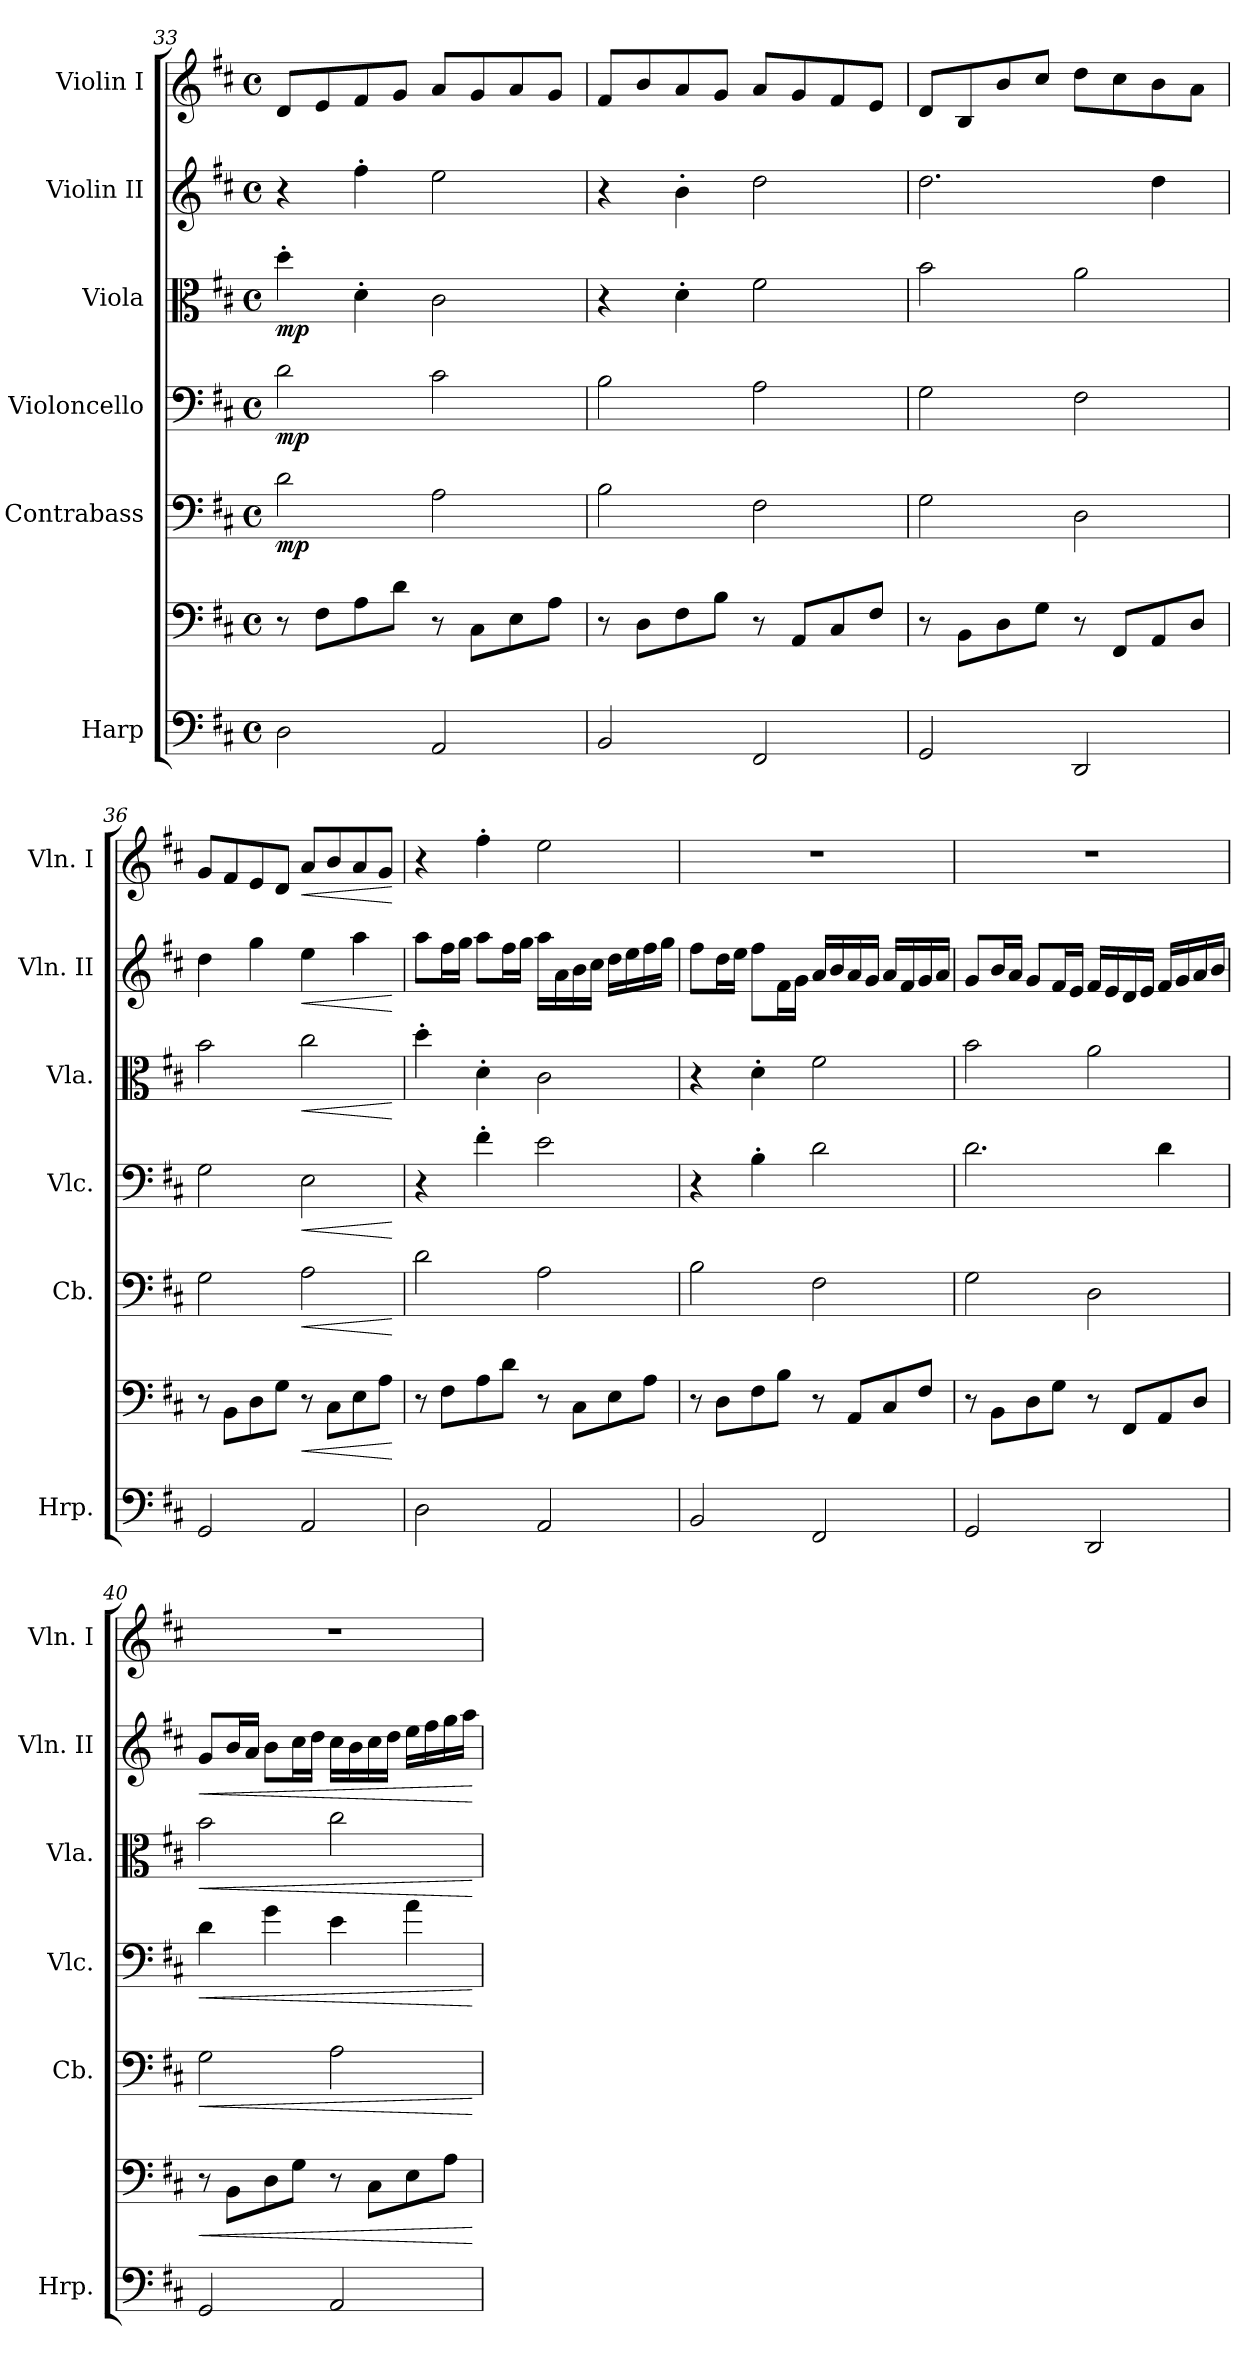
**kern	**kern	**dynam	**kern	**dynam	**kern	**dynam	**kern	**dynam	**kern	**dynam	**kern	**dynam
*part6	*part6	*part6	*part5	*part5	*part4	*part4	*part3	*part3	*part2	*part2	*part1	*part1
*staff7	*staff6	*staff6/7	*staff5	*staff5	*staff4	*staff4	*staff3	*staff3	*staff2	*staff2	*staff1	*staff1
*I"Harp	*	*	*I"Contrabass	*	*I"Violoncello	*	*I"Viola	*	*I"Violin II	*	*I"Violin I	*
*I'Hrp.	*	*	*I'Cb.	*	*I'Vlc.	*	*I'Vla.	*	*I'Vln. II	*	*I'Vln. I	*
!!LO:PB:g=z
*clefF4	*clefF4	*	*clefF4	*	*clefF4	*	*clefC3	*	*clefG2	*	*clefG2	*
*	*	*	*ITrd7c12	*	*	*	*	*	*	*	*	*
*k[f#c#]	*k[f#c#]	*	*k[f#c#]	*	*k[f#c#]	*	*k[f#c#]	*	*k[f#c#]	*	*k[f#c#]	*
*M4/4	*M4/4	*	*M4/4	*	*M4/4	*	*M4/4	*	*M4/4	*	*M4/4	*
*met(c)	*met(c)	*	*met(c)	*	*met(c)	*	*met(c)	*	*met(c)	*	*met(c)	*
=33	=33	=33	=33	=33	=33	=33	=33	=33	=33	=33	=33	=33
!	!	!LO:DY:b=2	!	!	!	!	!	!	!	!	!	!
!	!	!LO:DY:n=1:b	!	!LO:DY:b	!	!LO:DY:b	!	!LO:DY:b	!	!	!	!
2D\	8r	mp mp	2D\	mp	2d\	mp	4dd'\	mp	4r	.	8d/L	.
.	8F#\L	.	.	.	.	.	.	.	.	.	8e/	.
.	8A\	.	.	.	.	.	4d'\	.	4ff#'\	.	8f#/	.
.	8d\J	.	.	.	.	.	.	.	.	.	8g/J	.
2AA/	8r	.	2AA\	.	2c#\	.	2c#\	.	2ee\	.	8a/L	.
.	8C#\L	.	.	.	.	.	.	.	.	.	8g/	.
.	8E\	.	.	.	.	.	.	.	.	.	8a/	.
.	8A\J	.	.	.	.	.	.	.	.	.	8g/J	.
=34	=34	=34	=34	=34	=34	=34	=34	=34	=34	=34	=34	=34
2BB/	8r	.	2BB\	.	2B\	.	4r	.	4r	.	8f#/L	.
.	8D\L	.	.	.	.	.	.	.	.	.	8b/	.
.	8F#\	.	.	.	.	.	4d'\	.	4b'\	.	8a/	.
.	8B\J	.	.	.	.	.	.	.	.	.	8g/J	.
2FF#/	8r	.	2FF#\	.	2A\	.	2f#\	.	2dd\	.	8a/L	.
.	8AA/L	.	.	.	.	.	.	.	.	.	8g/	.
.	8C#/	.	.	.	.	.	.	.	.	.	8f#/	.
.	8F#/J	.	.	.	.	.	.	.	.	.	8e/J	.
=35	=35	=35	=35	=35	=35	=35	=35	=35	=35	=35	=35	=35
2GG/	8r	.	2GG\	.	2G\	.	2b\	.	2.dd\	.	8d/L	.
.	8BB\L	.	.	.	.	.	.	.	.	.	8B/	.
.	8D\	.	.	.	.	.	.	.	.	.	8b/	.
.	8G\J	.	.	.	.	.	.	.	.	.	8cc#/J	.
2DD/	8r	.	2DD\	.	2F#\	.	2a\	.	.	.	8dd\L	.
.	8FF#/L	.	.	.	.	.	.	.	.	.	8cc#\	.
.	8AA/	.	.	.	.	.	.	.	4dd\	.	8b\	.
.	8D/J	.	.	.	.	.	.	.	.	.	8a\J	.
=36	=36	=36	=36	=36	=36	=36	=36	=36	=36	=36	=36	=36
2GG/	8r	.	2GG\	.	2G\	.	2b\	.	4dd\	.	8g/L	.
.	8BB\L	.	.	.	.	.	.	.	.	.	8f#/	.
.	8D\	.	.	.	.	.	.	.	4gg\	.	8e/	.
.	8G\J	.	.	.	.	.	.	.	.	.	8d/J	.
!	!	!LO:HP:b	!	!LO:HP:b	!	!LO:HP:b	!	!LO:HP:b	!	!LO:HP:b	!	!LO:HP:b
2AA/	8r	<	2AA\	<	2E\	<	2cc#\	<	4ee\	<	8a/L	<
.	8C#\L	.	.	.	.	.	.	.	.	.	8b/	.
.	8E\	.	.	.	.	.	.	.	4aa\	.	8a/	.
.	8A\J	.	.	.	.	.	.	.	.	.	8g/J	.
.	.	[	.	[	.	[	.	[	.	[	.	[
=37	=37	=37	=37	=37	=37	=37	=37	=37	=37	=37	=37	=37
2D\	8r	.	2D\	.	4r	.	4dd'\	.	8aa\L	.	4r	.
.	8F#\L	.	.	.	.	.	.	.	16ff#\L	.	.	.
.	.	.	.	.	.	.	.	.	16gg\JJ	.	.	.
.	8A\	.	.	.	4f#'\	.	4d'\	.	8aa\L	.	4ff#'\	.
.	8d\J	.	.	.	.	.	.	.	16ff#\L	.	.	.
.	.	.	.	.	.	.	.	.	16gg\JJ	.	.	.
2AA/	8r	.	2AA\	.	2e\	.	2c#\	.	16aa\LL	.	2ee\	.
.	.	.	.	.	.	.	.	.	16a\	.	.	.
.	8C#\L	.	.	.	.	.	.	.	16b\	.	.	.
.	.	.	.	.	.	.	.	.	16cc#\JJ	.	.	.
.	8E\	.	.	.	.	.	.	.	16dd\LL	.	.	.
.	.	.	.	.	.	.	.	.	16ee\	.	.	.
.	8A\J	.	.	.	.	.	.	.	16ff#\	.	.	.
.	.	.	.	.	.	.	.	.	16gg\JJ	.	.	.
!!LO:PB:g=z
=38	=38	=38	=38	=38	=38	=38	=38	=38	=38	=38	=38	=38
2BB/	8r	.	2BB\	.	4r	.	4r	.	8ff#\L	.	1r	.
.	8D\L	.	.	.	.	.	.	.	16dd\L	.	.	.
.	.	.	.	.	.	.	.	.	16ee\JJ	.	.	.
.	8F#\	.	.	.	4B'\	.	4d'\	.	8ff#\L	.	.	.
.	8B\J	.	.	.	.	.	.	.	16f#\L	.	.	.
.	.	.	.	.	.	.	.	.	16g\JJ	.	.	.
2FF#/	8r	.	2FF#\	.	2d\	.	2f#\	.	16a/LL	.	.	.
.	.	.	.	.	.	.	.	.	16b/	.	.	.
.	8AA/L	.	.	.	.	.	.	.	16a/	.	.	.
.	.	.	.	.	.	.	.	.	16g/JJ	.	.	.
.	8C#/	.	.	.	.	.	.	.	16a/LL	.	.	.
.	.	.	.	.	.	.	.	.	16f#/	.	.	.
.	8F#/J	.	.	.	.	.	.	.	16g/	.	.	.
.	.	.	.	.	.	.	.	.	16a/JJ	.	.	.
=39	=39	=39	=39	=39	=39	=39	=39	=39	=39	=39	=39	=39
2GG/	8r	.	2GG\	.	2.d\	.	2b\	.	8g/L	.	1r	.
.	8BB\L	.	.	.	.	.	.	.	16b/L	.	.	.
.	.	.	.	.	.	.	.	.	16a/JJ	.	.	.
.	8D\	.	.	.	.	.	.	.	8g/L	.	.	.
.	8G\J	.	.	.	.	.	.	.	16f#/L	.	.	.
.	.	.	.	.	.	.	.	.	16e/JJ	.	.	.
2DD/	8r	.	2DD\	.	.	.	2a\	.	16f#/LL	.	.	.
.	.	.	.	.	.	.	.	.	16e/	.	.	.
.	8FF#/L	.	.	.	.	.	.	.	16d/	.	.	.
.	.	.	.	.	.	.	.	.	16e/JJ	.	.	.
.	8AA/	.	.	.	4d\	.	.	.	16f#/LL	.	.	.
.	.	.	.	.	.	.	.	.	16g/	.	.	.
.	8D/J	.	.	.	.	.	.	.	16a/	.	.	.
.	.	.	.	.	.	.	.	.	16b/JJ	.	.	.
=40	=40	=40	=40	=40	=40	=40	=40	=40	=40	=40	=40	=40
!	!	!LO:HP:b	!	!LO:HP:b	!	!LO:HP:b	!	!LO:HP:b	!	!LO:HP:b	!	!
2GG/	8r	<	2GG\	<	4d\	<	2b\	<	8g/L	<	1r	.
.	8BB\L	.	.	.	.	.	.	.	16b/L	.	.	.
.	.	.	.	.	.	.	.	.	16a/JJ	.	.	.
.	8D\	.	.	.	4g\	.	.	.	8b\L	.	.	.
.	8G\J	.	.	.	.	.	.	.	16cc#\L	.	.	.
.	.	.	.	.	.	.	.	.	16dd\JJ	.	.	.
2AA/	8r	.	2AA\	.	4e\	.	2cc#\	.	16cc#\LL	.	.	.
.	.	.	.	.	.	.	.	.	16b\	.	.	.
.	8C#\L	.	.	.	.	.	.	.	16cc#\	.	.	.
.	.	.	.	.	.	.	.	.	16dd\JJ	.	.	.
.	8E\	.	.	.	4a\	.	.	.	16ee\LL	.	.	.
.	.	.	.	.	.	.	.	.	16ff#\	.	.	.
.	8A\J	.	.	.	.	.	.	.	16gg\	.	.	.
.	.	.	.	.	.	.	.	.	16aa\JJ	.	.	.
.	.	[	.	[	.	[	.	[	.	[	.	.
=	=	=	=	=	=	=	=	=	=	=	=	=
*-	*-	*-	*-	*-	*-	*-	*-	*-	*-	*-	*-	*-
